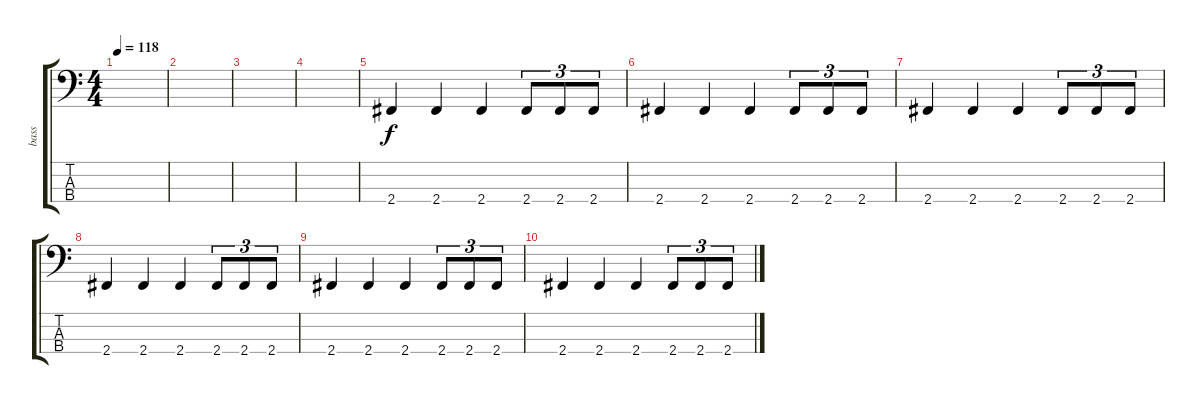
\track ("bass" "bass") {instrument electricbassfinger}
\staff {score tabs}
\tuning (G2 D2 A1 E1) {hide}
\ts (4 4)
\tempo 118
\clef f4
\ks c
|
|
|
|
2.4.4 2.4.4 2.4.4 2.4.8{tu (3 2)} 2.4.8{tu (3 2)} 2.4.8{tu (3 2)} |
2.4.4 2.4.4 2.4.4 2.4.8{tu (3 2)} 2.4.8{tu (3 2)} 2.4.8{tu (3 2)} |
2.4.4 2.4.4 2.4.4 2.4.8{tu (3 2)} 2.4.8{tu (3 2)} 2.4.8{tu (3 2)} |
2.4.4 2.4.4 2.4.4 2.4.8{tu (3 2)} 2.4.8{tu (3 2)} 2.4.8{tu (3 2)} |
2.4.4 2.4.4 2.4.4 2.4.8{tu (3 2)} 2.4.8{tu (3 2)} 2.4.8{tu (3 2)} |
2.4.4 2.4.4 2.4.4 2.4.8{tu (3 2)} 2.4.8{tu (3 2)} 2.4.8{tu (3 2)}
